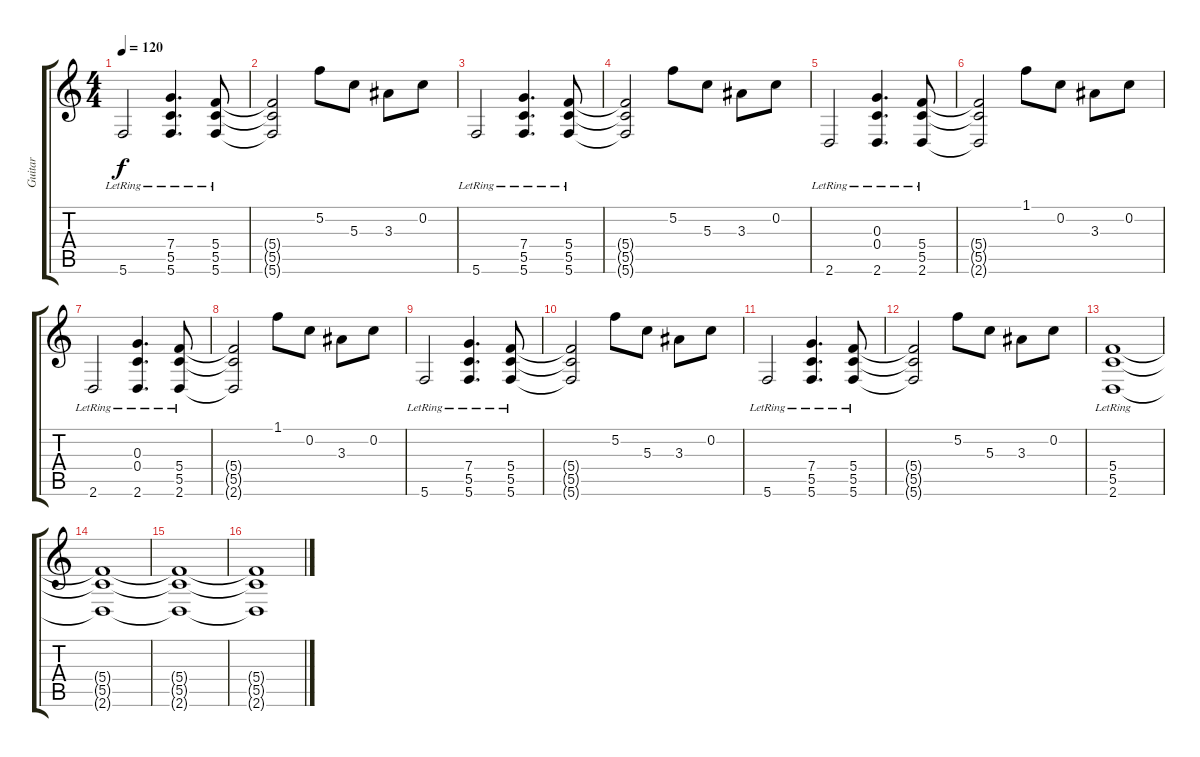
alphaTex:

\track ("Guitar" "Guitar") {instrument acousticguitarsteel}
\staff {score tabs}
\tuning (E4 C4 G3 C3 G2 C2) {hide}
\ts (4 4)
\tempo 120
\clef g2
\ks c
5.6{lr}.2{dy f} (7.4{lr} 5.5{lr} 5.6{lr}).4{d} (5.4{lr} 5.5{lr} 5.6{lr}).8 |
(5.4{t} 5.5{t} 5.6{t}).2 5.2.8 5.3.8 3.3.8 0.2.8 |
5.6{lr}.2 (7.4{lr} 5.5{lr} 5.6{lr}).4{d} (5.4{lr} 5.5{lr} 5.6{lr}).8 |
(5.4{t} 5.5{t} 5.6{t}).2 5.2.8 5.3.8 3.3.8 0.2.8 |
2.6{lr}.2 (0.3{lr} 0.4{lr} 2.6{lr}).4{d} (5.4{lr} 5.5{lr} 2.6{lr}).8 |
(5.4{t} 5.5{t} 2.6{t}).2 1.1.8 0.2.8 3.3.8 0.2.8 |
2.6{lr}.2 (0.3{lr} 0.4{lr} 2.6{lr}).4{d} (5.4{lr} 5.5{lr} 2.6{lr}).8 |
(5.4{t} 5.5{t} 2.6{t}).2 1.1.8 0.2.8 3.3.8 0.2.8 |
5.6{lr}.2 (7.4{lr} 5.5{lr} 5.6{lr}).4{d} (5.4{lr} 5.5{lr} 5.6{lr}).8 |
(5.4{t} 5.5{t} 5.6{t}).2 5.2.8 5.3.8 3.3.8 0.2.8 |
5.6{lr}.2 (7.4{lr} 5.5{lr} 5.6{lr}).4{d} (5.4{lr} 5.5{lr} 5.6{lr}).8 |
(5.4{t} 5.5{t} 5.6{t}).2 5.2.8 5.3.8 3.3.8 0.2.8 |
(5.4{lr} 5.5{lr} 2.6{lr}).1 |
(5.4{t} 5.5{t} 2.6{t}).1 |
(5.4{t} 5.5{t} 2.6{t}).1 |
(5.4{t} 5.5{t} 2.6{t}).1
